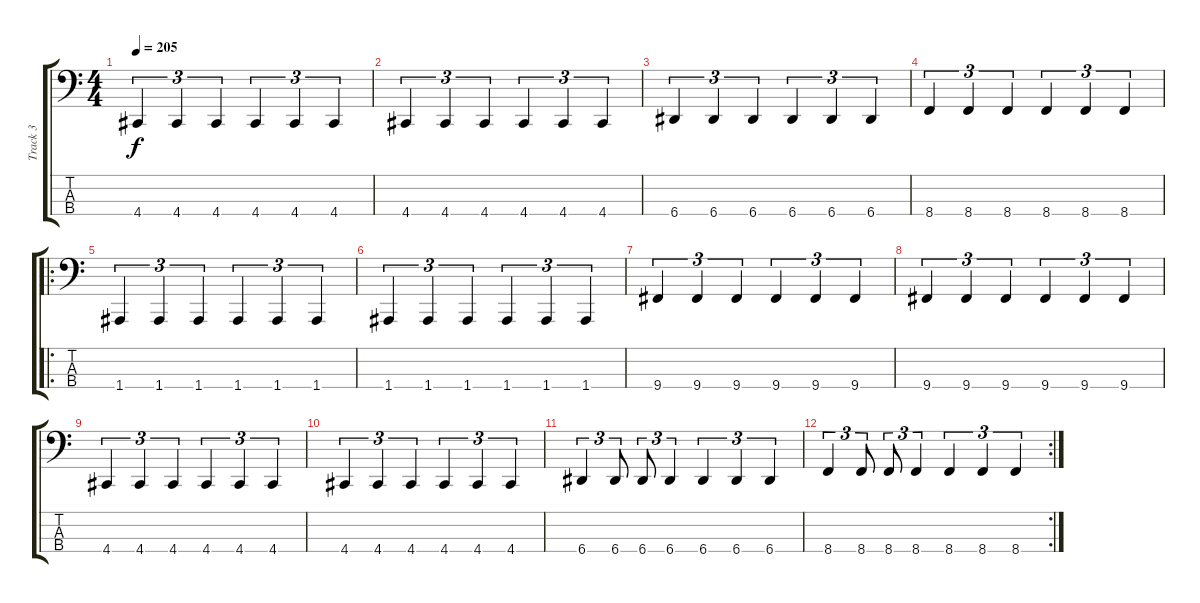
\track ("Track 3" "Track 3") {instrument electricbasspick}
\staff {score tabs}
\tuning (D2 A1 E1 A0) {hide}
\ts (4 4)
\tempo 205
\clef f4
\ks c
4.4.4{tu (3 2) dy f} 4.4.4{tu (3 2)} 4.4.4{tu (3 2)} 4.4.4{tu (3 2)} 4.4.4{tu (3 2)} 4.4.4{tu (3 2)} |
4.4.4{tu (3 2)} 4.4.4{tu (3 2)} 4.4.4{tu (3 2)} 4.4.4{tu (3 2)} 4.4.4{tu (3 2)} 4.4.4{tu (3 2)} |
6.4.4{tu (3 2)} 6.4.4{tu (3 2)} 6.4.4{tu (3 2)} 6.4.4{tu (3 2)} 6.4.4{tu (3 2)} 6.4.4{tu (3 2)} |
8.4.4{tu (3 2)} 8.4.4{tu (3 2)} 8.4.4{tu (3 2)} 8.4.4{tu (3 2)} 8.4.4{tu (3 2)} 8.4.4{tu (3 2)} |
\ro
1.4.4{tu (3 2)} 1.4.4{tu (3 2)} 1.4.4{tu (3 2)} 1.4.4{tu (3 2)} 1.4.4{tu (3 2)} 1.4.4{tu (3 2)} |
1.4.4{tu (3 2)} 1.4.4{tu (3 2)} 1.4.4{tu (3 2)} 1.4.4{tu (3 2)} 1.4.4{tu (3 2)} 1.4.4{tu (3 2)} |
9.4.4{tu (3 2)} 9.4.4{tu (3 2)} 9.4.4{tu (3 2)} 9.4.4{tu (3 2)} 9.4.4{tu (3 2)} 9.4.4{tu (3 2)} |
9.4.4{tu (3 2)} 9.4.4{tu (3 2)} 9.4.4{tu (3 2)} 9.4.4{tu (3 2)} 9.4.4{tu (3 2)} 9.4.4{tu (3 2)} |
4.4.4{tu (3 2)} 4.4.4{tu (3 2)} 4.4.4{tu (3 2)} 4.4.4{tu (3 2)} 4.4.4{tu (3 2)} 4.4.4{tu (3 2)} |
4.4.4{tu (3 2)} 4.4.4{tu (3 2)} 4.4.4{tu (3 2)} 4.4.4{tu (3 2)} 4.4.4{tu (3 2)} 4.4.4{tu (3 2)} |
6.4.4{tu (3 2)} 6.4.8{tu (3 2)} 6.4.8{tu (3 2)} 6.4.4{tu (3 2)} 6.4.4{tu (3 2)} 6.4.4{tu (3 2)} 6.4.4{tu (3 2)} |
\rc 2
8.4.4{tu (3 2)} 8.4.8{tu (3 2)} 8.4.8{tu (3 2)} 8.4.4{tu (3 2)} 8.4.4{tu (3 2)} 8.4.4{tu (3 2)} 8.4.4{tu (3 2)}
